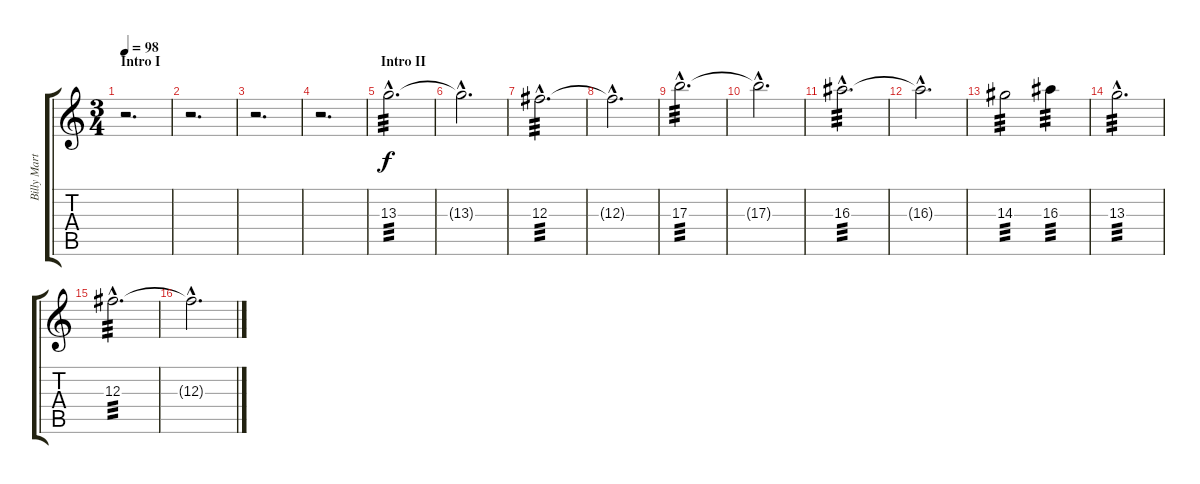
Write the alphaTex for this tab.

\track ("Billy Martin : Lead 1" "Billy Mart") {instrument distortionguitar}
\staff {score tabs}
\tuning (Eb4 Bb3 Gb3 Db3 Ab2 Eb2) {hide}
\ts (3 4)
\section ("" "Intro I")
\tempo 98
\clef g2
\ks c
r.2{d dy f instrument distortionguitar} |
r.2{d} |
r.2{d} |
r.2{d} |
\section ("" "Intro II")
13.3{hac}.2{d tp 3} |
13.3{hac t}.2{d} |
12.3{hac}.2{d tp 3} |
12.3{hac t}.2{d} |
17.3{hac}.2{d tp 3} |
17.3{hac t}.2{d} |
16.3{hac}.2{d tp 3} |
16.3{hac t}.2{d} |
14.3.2{tp 3} 16.3.4{tp 3} |
13.3{hac}.2{d tp 3} |
12.3{hac}.2{d tp 3} |
12.3{hac t}.2{d}
